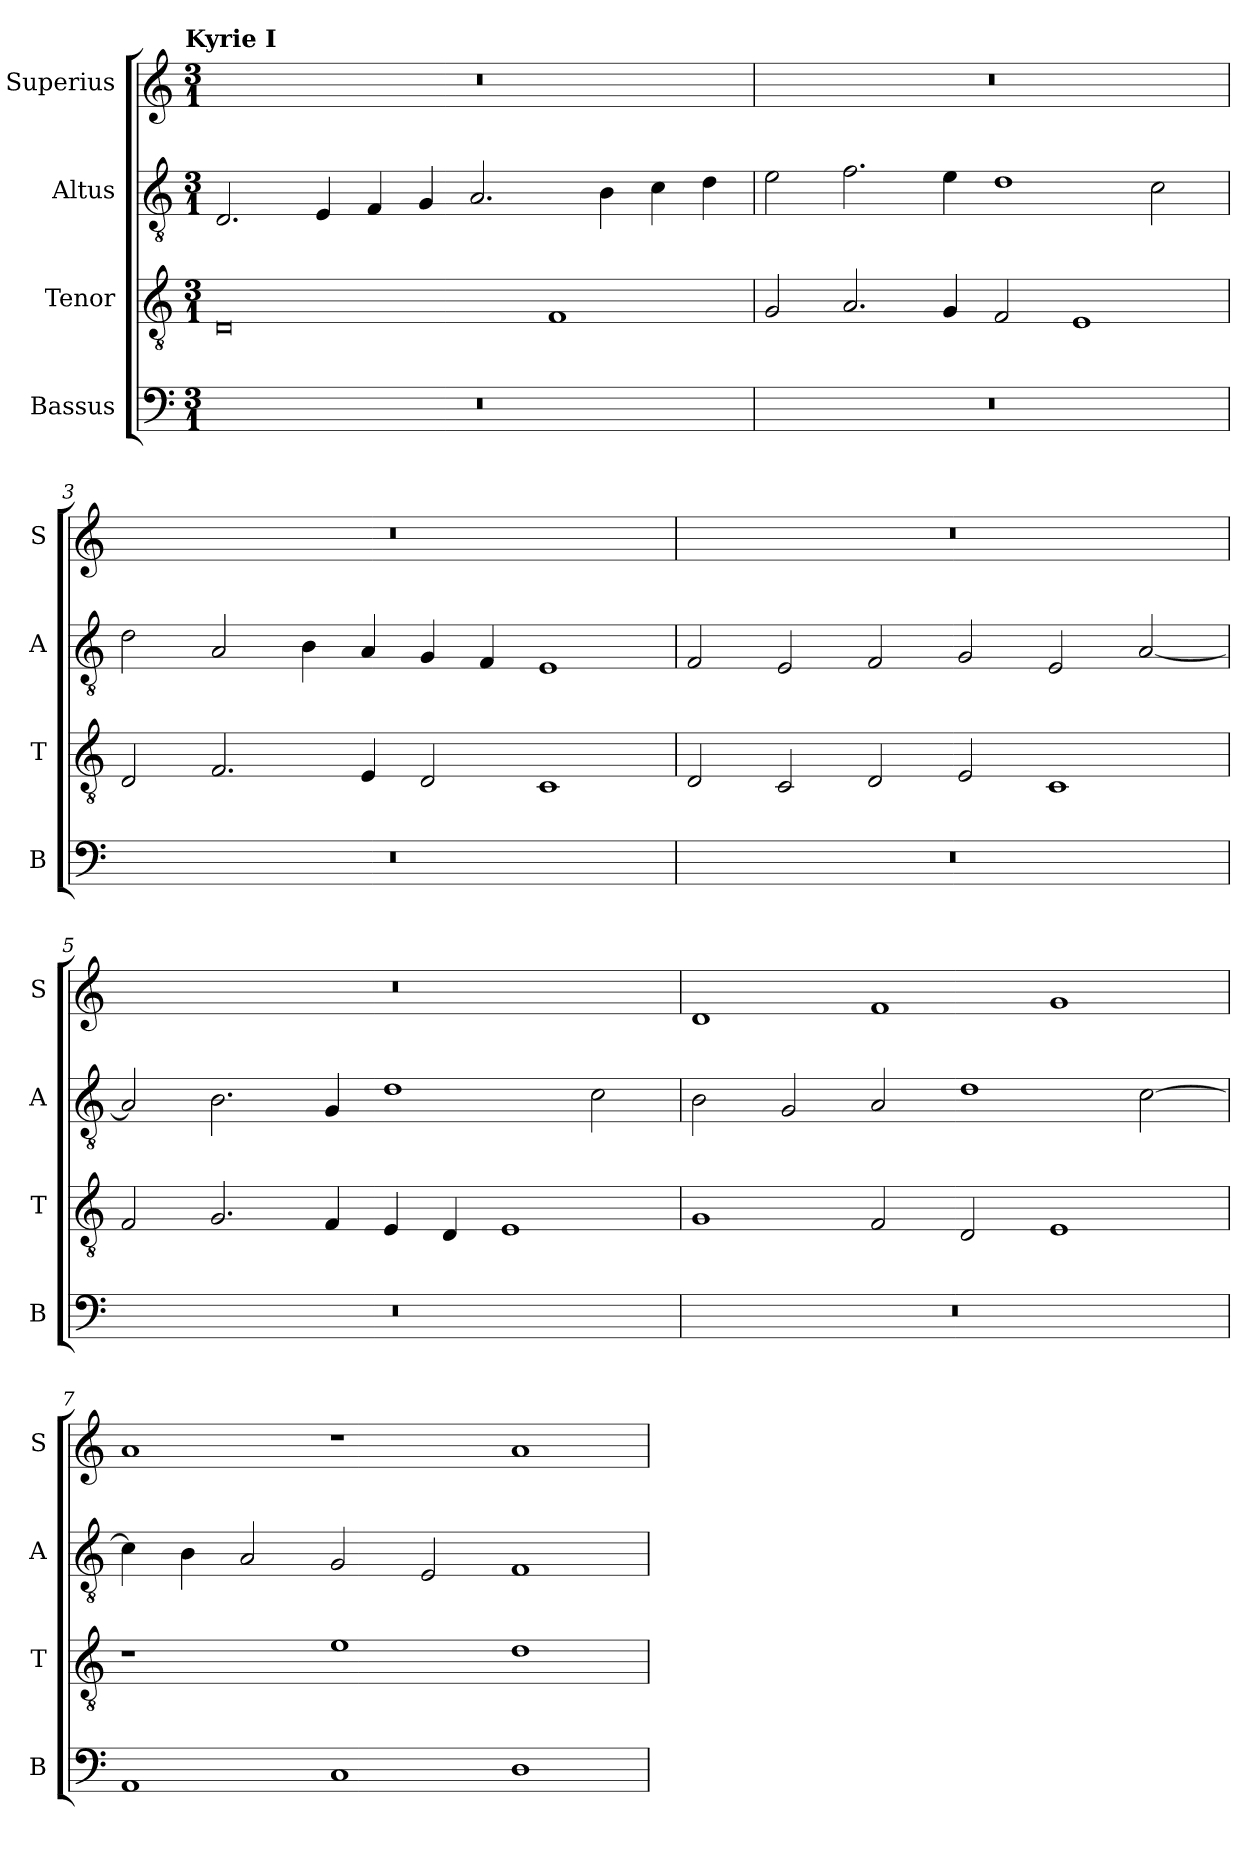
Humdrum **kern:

**kern	**kern	**kern	**kern
*part4	*part3	*part2	*part1
*staff4	*staff3	*staff2	*staff1
*I"Bassus	*I"Tenor	*I"Altus	*I"Superius
*I'B	*I'T	*I'A	*I'S
*clefF4	*clefGv2	*clefGv2	*clefG2
*k[]	*k[]	*k[]	*k[]
!!LO:TX:omd:t=Kyrie I
*M3/1	*M3/1	*M3/1	*M3/1
=1	=1	=1	=1
0.r	0D	2.D/	0.r
.	.	4E/	.
.	.	4F/	.
.	.	4G/	.
.	.	2.A/	.
.	1F	.	.
.	.	4B\	.
.	.	4c\	.
.	.	4d\	.
=2	=2	=2	=2
0.r	2G/	2e\	0.r
.	2.A/	2.f\	.
.	4G/	4e\	.
.	2F/	1d	.
.	1E	.	.
.	.	2c\	.
=3	=3	=3	=3
0.r	2D/	2d\	0.r
.	2.F/	2A/	.
.	.	4B\	.
.	4E/	4A/	.
.	2D/	4G/	.
.	.	4F/	.
.	1C	1E	.
=4	=4	=4	=4
0.r	2D/	2F/	0.r
.	2C/	2E/	.
.	2D/	2F/	.
.	2E/	2G/	.
.	1C	2E/	.
.	.	[2A/	.
=5	=5	=5	=5
0.r	2F/	2A/]	0.r
.	2.G/	2.B\	.
.	4F/	4G/	.
.	4E/	1d	.
.	4D/	.	.
.	1E	.	.
.	.	2c\	.
=6	=6	=6	=6
0.r	1G	2B\	1d
.	.	2G/	.
.	2F/	2A/	1f
.	2D/	1d	.
.	1E	.	1g
.	.	[2c\	.
=7	=7	=7	=7
1AA	1r	4c\]	1a
.	.	4B\	.
.	.	2A/	.
1C	1e	2G/	1r
.	.	2E/	.
1D	1d	1F	1a
=	=	=	=
*-	*-	*-	*-
